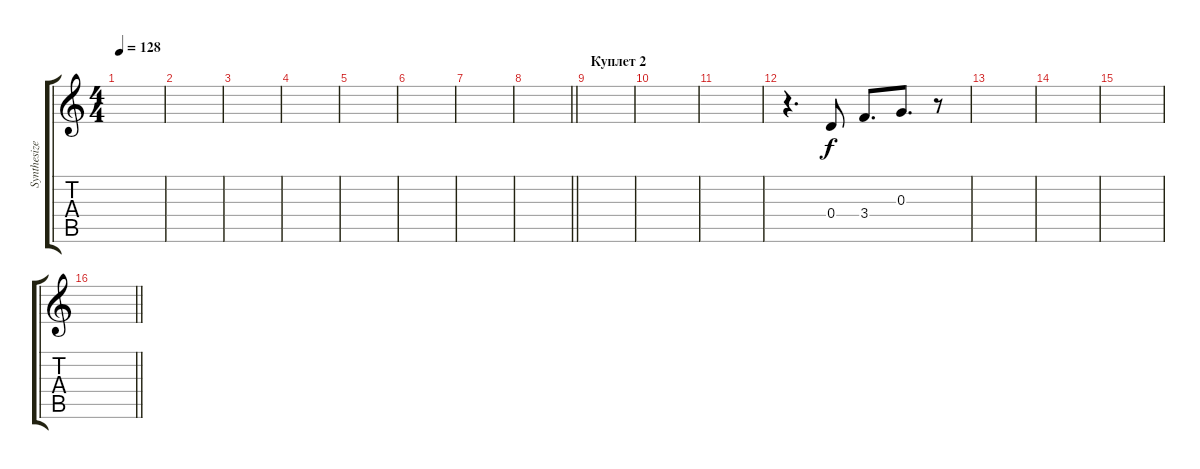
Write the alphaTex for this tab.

\track ("Synthesizer voice 2" "Synthesize") {instrument electricguitarclean}
\staff {score tabs}
\tuning (E4 B3 G3 D3 A2 E2) {hide}
\ts (4 4)
\tempo 128
\clef g2
\ks c
|
|
|
|
|
|
|
\barLineRight lightlight
|
\section ("" "Куплет 2")
|
|
|
r.4{d} 0.4.8 3.4.8{d} 0.3.8{d} r.8 |
|
|
|
\barLineRight lightlight
